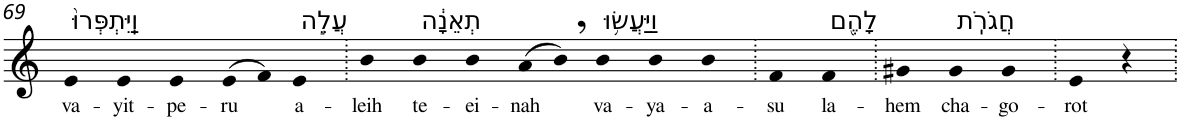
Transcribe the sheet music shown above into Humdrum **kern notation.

**kern	**text
*part1	*part1
*staff1	*staff1
*I"Piano	*
*I'Pno	*
!!LO:PB:g=z
*clefG2	*
*k[]	*
=69	=69
!LO:TX:a:t=וַֽיִּתְפְּרוּ֙	!
!	!LO:LY:b
4e	va-
!	!LO:LY:b
4e	-yit-
!	!LO:LY:b
4e	-pe-
!	!LO:LY:b
(>8e	-ru
8f)	.
!LO:TX:a:t=עֲלֵ֣ה	!
!	!LO:LY:b
4e	a-
=70.	=70.
!	!LO:LY:b
4b	-leih
!LO:TX:a:t=תְאֵנָ֔ה	!
!	!LO:LY:b
4b	te-
!	!LO:LY:b
4b	-ei-
!	!LO:LY:b
(>8a	-nah
8b,)	.
!LO:TX:a:t=וַיַּעֲשׂ֥וּ	!
!	!LO:LY:b
4b	va-
!	!LO:LY:b
4b	-ya-
!	!LO:LY:b
4b	-a-
=71.	=71.
!	!LO:LY:b
4f	-su
!LO:TX:a:t=לָהֶ֖ם	!
!	!LO:LY:b
4f	la-
=72.	=72.
!	!LO:LY:b
4g#X	-hem
!LO:TX:a:t=חֲגֹרֹֽת	!
!	!LO:LY:b
4g#	cha-
!	!LO:LY:b
4g#	-go-
=73.	=73.
!	!LO:LY:b
4e	-rot
4r	.
=.	=.
*-	*-
